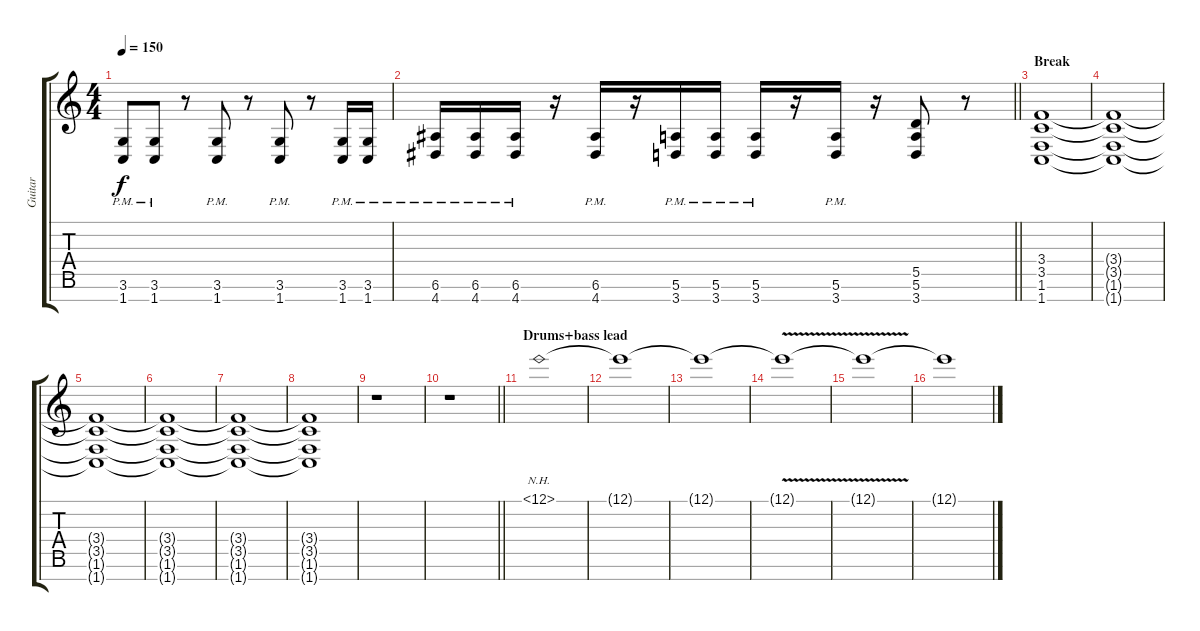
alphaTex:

\track ("Guitar" "Guitar") {instrument distortionguitar}
\staff {score tabs}
\tuning (E4 B3 G3 D3 A2 E2 B1) {hide}
\ts (4 4)
\tempo 150
\clef g2
\ks c
(3.6{pm} 1.7{pm}).8{dy f} (3.6{pm} 1.7{pm}).8 r.8 (3.6{pm} 1.7{pm}).8 r.8 (3.6{pm} 1.7{pm}).8 r.8 (3.6{pm} 1.7{pm}).16 (3.6{pm} 1.7{pm}).16 |
\barLineRight lightlight
(6.6{pm} 4.7{pm}).16 (6.6{pm} 4.7{pm}).16 (6.6{pm} 4.7{pm}).16 r.16 (6.6{pm} 4.7{pm}).16 r.16 (5.6{pm} 3.7{pm}).16 (5.6{pm} 3.7{pm}).16 (5.6{pm} 3.7{pm}).16 r.16 (5.6{pm} 3.7{pm}).16 r.16 (5.5 5.6 3.7).8 r.8 |
\section ("" "Break")
(3.4 3.5 1.6 1.7).1{volume 0} |
(3.4{t} 3.5{t} 1.6{t} 1.7{t}).1 |
(3.4{t} 3.5{t} 1.6{t} 1.7{t}).1 |
(3.4{t} 3.5{t} 1.6{t} 1.7{t}).1 |
(3.4{t} 3.5{t} 1.6{t} 1.7{t}).1 |
(3.4{t} 3.5{t} 1.6{t} 1.7{t}).1 |
r.1 |
\barLineRight lightlight
r.1 |
\section ("" "Drums+bass lead")
12.1{nh}.1{volume 4} |
12.1{t}.1 |
12.1{t}.1 |
12.1{v t}.1{volume 8} |
12.1{t}.1 |
12.1{t}.1
